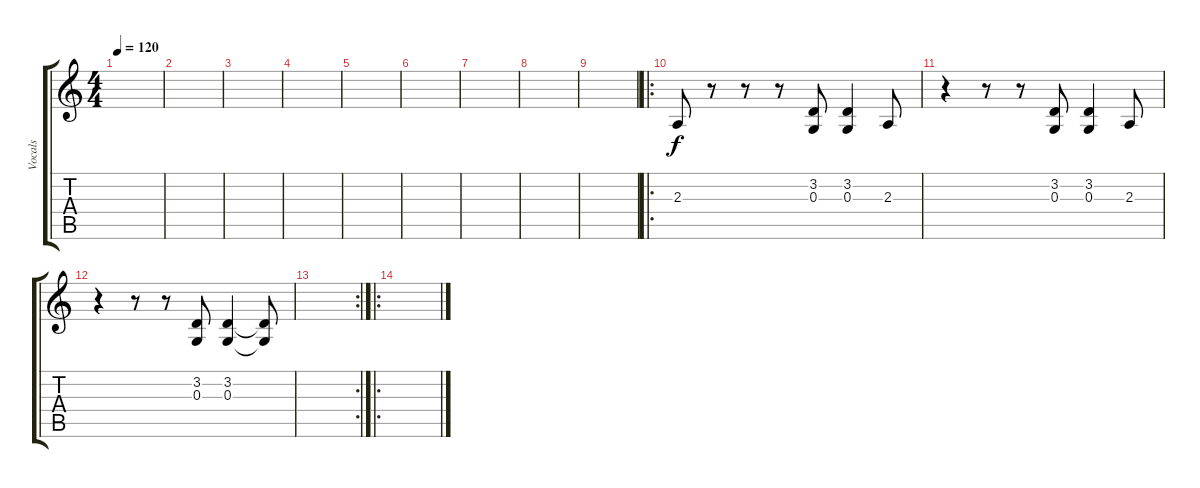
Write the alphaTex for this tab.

\track ("Vocals" "Vocals") {instrument lead6voice}
\staff {score tabs}
\tuning (E4 B3 G3 D3 A2 E2) {hide}
\ts (4 4)
\tempo 120
\clef g2
\ks c
|
|
|
|
|
|
|
|
|
\ro
2.3.8 r.8 r.8 r.8 (3.2 0.3).8 (3.2 0.3).4 2.3.8 |
r.4 r.8 r.8 (3.2 0.3).8 (3.2 0.3).4 2.3.8 |
r.4 r.8 r.8 (3.2 0.3).8 (3.2 0.3).4 (3.2{t} 0.3{t}).8 |
\rc 2
|
\ro
